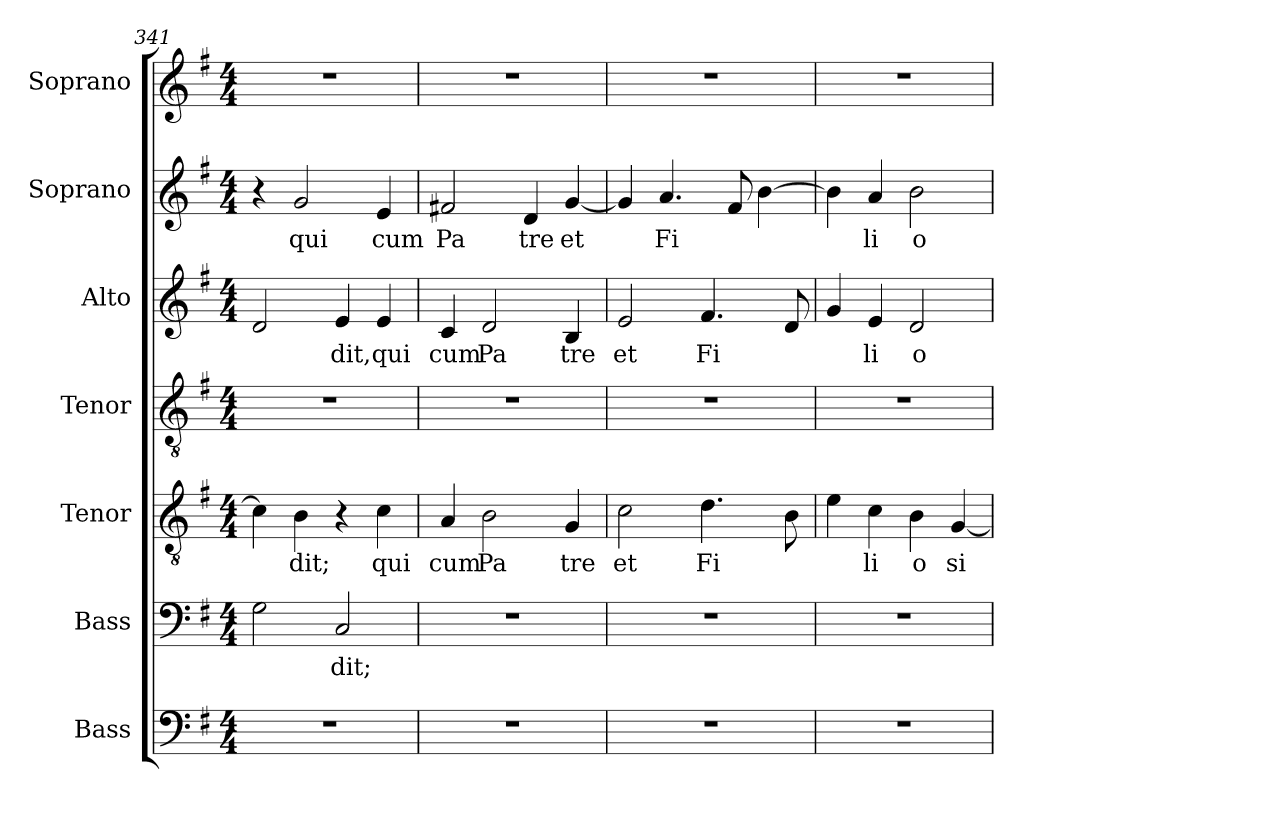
**kern	**kern	**text	**kern	**text	**kern	**kern	**text	**kern	**text	**kern
*part7	*part6	*part6	*part5	*part5	*part4	*part3	*part3	*part2	*part2	*part1
*staff7	*staff6	*staff6	*staff5	*staff5	*staff4	*staff3	*staff3	*staff2	*staff2	*staff1
*I"Bass	*I"Bass	*	*I"Tenor	*	*I"Tenor	*I"Alto	*	*I"Soprano	*	*I"Soprano
*I'B.	*I'B.	*	*I'T.	*	*I'T.	*I'A.	*	*I'S.	*	*I'S.
*clefF4	*clefF4	*	*clefGv2	*	*clefGv2	*clefG2	*	*clefG2	*	*clefG2
*	*	*	*ITrd7c12	*	*ITrd7c12	*	*	*	*	*
*k[f#]	*k[f#]	*	*k[f#]	*	*k[f#]	*k[f#]	*	*k[f#]	*	*k[f#]
*G:	*G:	*	*G:	*	*G:	*G:	*	*G:	*	*G:
*M4/4	*M4/4	*	*M4/4	*	*M4/4	*M4/4	*	*M4/4	*	*M4/4
=341	=341	=341	=341	=341	=341	=341	=341	=341	=341	=341
1r	2Gi\	.	4Ci\]	.	1r	2di/	.	4r	.	1r
!	!	!	!	!LO:LY:b:color=#000000	!	!	!	!	!	!
!	!	!	!	!	!	!	!	!	!LO:LY:b:color=#000000	!
.	.	.	4BBi\	dit;	.	.	.	2gi/	qui	.
!	!	!LO:LY:b:color=#000000	!	!	!	!	!	!	!	!
!	!	!	!	!	!	!	!LO:LY:b:color=#000000	!	!	!
.	2Ci/	dit;	4r	.	.	4ei/	dit,	.	.	.
!	!	!	!	!LO:LY:b:color=#000000	!	!	!	!	!	!
!	!	!	!	!	!	!	!LO:LY:b:color=#000000	!	!	!
!	!	!	!	!	!	!	!	!	!LO:LY:b:color=#000000	!
.	.	.	4Ci\	qui	.	4ei/	qui	4ei/	cum	.
=342	=342	=342	=342	=342	=342	=342	=342	=342	=342	=342
!	!	!	!	!LO:LY:b:color=#000000	!	!	!	!	!	!
!	!	!	!	!	!	!	!LO:LY:b:color=#000000	!	!	!
!	!	!	!	!	!	!	!	!	!LO:LY:b:color=#000000	!
1r	1r	.	4AAi/	cum	1r	4ci/	cum	2f#Xi/	Pa	1r
!	!	!	!	!LO:LY:b:color=#000000	!	!	!	!	!	!
!	!	!	!	!	!	!	!LO:LY:b:color=#000000	!	!	!
.	.	.	2BBi\	Pa	.	2di/	Pa	.	.	.
!	!	!	!	!	!	!	!	!	!LO:LY:b:color=#000000	!
.	.	.	.	.	.	.	.	4di/	tre	.
!	!	!	!	!LO:LY:b:color=#000000	!	!	!	!	!	!
!	!	!	!	!	!	!	!LO:LY:b:color=#000000	!	!	!
!	!	!	!	!	!	!	!	!	!LO:LY:b:color=#000000	!
.	.	.	4GGi/	tre	.	4Bi/	tre	[4gi/	et	.
=343	=343	=343	=343	=343	=343	=343	=343	=343	=343	=343
!	!	!	!	!LO:LY:b:color=#000000	!	!	!	!	!	!
!	!	!	!	!	!	!	!LO:LY:b:color=#000000	!	!	!
1r	1r	.	2Ci\	et	1r	2ei/	et	4gi/]	.	1r
!	!	!	!	!	!	!	!	!	!LO:LY:b:color=#000000	!
.	.	.	.	.	.	.	.	4.ai/	Fi	.
!	!	!	!	!LO:LY:b:color=#000000	!	!	!	!	!	!
!	!	!	!	!	!	!	!LO:LY:b:color=#000000	!	!	!
.	.	.	4.Di\	Fi	.	4.f#i/	Fi	.	.	.
.	.	.	.	.	.	.	.	8f#i/	.	.
.	.	.	.	.	.	.	.	[4bi\	.	.
.	.	.	8BBi\	.	.	8di/	.	.	.	.
!!LO:PB:g=z
=344	=344	=344	=344	=344	=344	=344	=344	=344	=344	=344
1r	1r	.	4Ei\	.	1r	4gi/	.	4bi\]	.	1r
!	!	!	!	!LO:LY:b:color=#000000	!	!	!	!	!	!
!	!	!	!	!	!	!	!LO:LY:b:color=#000000	!	!	!
!	!	!	!	!	!	!	!	!	!LO:LY:b:color=#000000	!
.	.	.	4Ci\	li	.	4ei/	li	4ai/	li	.
!	!	!	!	!LO:LY:b:color=#000000	!	!	!	!	!	!
!	!	!	!	!	!	!	!LO:LY:b:color=#000000	!	!	!
!	!	!	!	!	!	!	!	!	!LO:LY:b:color=#000000	!
.	.	.	4BBi\	o	.	2di/	o	2bi\	o	.
!	!	!	!	!LO:LY:b:color=#000000	!	!	!	!	!	!
.	.	.	[4GGi/	si	.	.	.	.	.	.
=	=	=	=	=	=	=	=	=	=	=
*-	*-	*-	*-	*-	*-	*-	*-	*-	*-	*-
